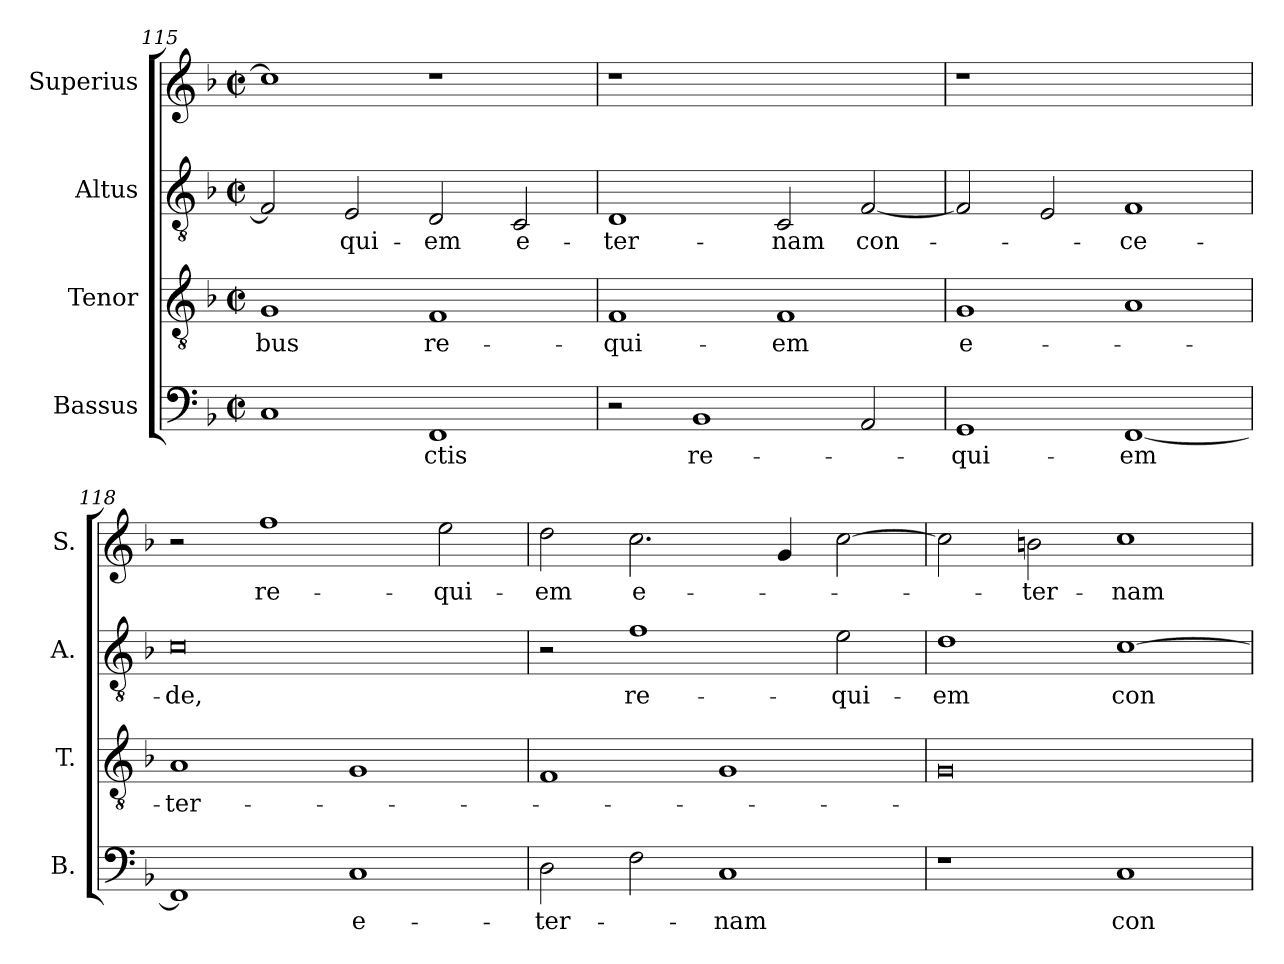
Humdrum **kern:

**kern	**text	**kern	**text	**kern	**text	**kern	**text
*part4	*part4	*part3	*part3	*part2	*part2	*part1	*part1
*staff4	*staff4	*staff3	*staff3	*staff2	*staff2	*staff1	*staff1
*I"Bassus	*	*I"Tenor	*	*I"Altus	*	*I"Superius	*
*I'B.	*	*I'T.	*	*I'A.	*	*I'S.	*
*clefF4	*	*clefGv2	*	*clefGv2	*	*clefG2	*
*	*	*ITrd7c12	*	*ITrd7c12	*	*	*
*k[b-]	*	*k[b-]	*	*k[b-]	*	*k[b-]	*
*F:	*	*F:	*	*F:	*	*F:	*
*M2/2	*	*M2/2	*	*M2/2	*	*M2/2	*
*met(c|)	*	*met(c|)	*	*met(c|)	*	*met(c|)	*
=115	=115	=115	=115	=115	=115	=115	=115
!	!	!	!LO:LY:b:color=#000000	!	!	!	!
1Ci	.	1GGi	-bus	2FFi/]	.	1cci]	.
!	!	!	!	!	!LO:LY:b:color=#000000	!	!
.	.	.	.	2EEi/	-qui-	.	.
!	!LO:LY:b:color=#000000	!	!	!	!	!	!
!	!	!	!LO:LY:b:color=#000000	!	!	!	!
!	!	!	!	!	!LO:LY:b:color=#000000	!	!
1FFi	-ctis	1FFi	re-	2DDi/	-em	1r	.
!	!	!	!	!	!LO:LY:b:color=#000000	!	!
.	.	.	.	2CCi/	e-	.	.
=116	=116	=116	=116	=116	=116	=116	=116
!	!	!	!LO:LY:b:color=#000000	!	!	!	!
!	!	!	!	!	!LO:LY:b:color=#000000	!LO:N:vis=1	!
2r	.	1FFi	-qui-	1DDi	-ter-	1r	.
!	!LO:LY:b:color=#000000	!	!	!	!	!	!
1BB-i	re-	.	.	.	.	.	.
!	!	!	!LO:LY:b:color=#000000	!	!	!	!
!	!	!	!	!	!LO:LY:b:color=#000000	!	!
.	.	1FFi	-em	2CCi/	-nam	1ryy	.
!	!	!	!	!	!LO:LY:b:color=#000000	!	!
2AAi/	.	.	.	[<2FFi/	con-	.	.
=117	=117	=117	=117	=117	=117	=117	=117
!	!LO:LY:b:color=#000000	!	!	!	!	!	!
!	!	!	!LO:LY:b:color=#000000	!	!	!LO:N:vis=1	!
1GGi	-qui-	1GGi	e-	2FFi/]	.	1r	.
.	.	.	.	2EEi/	.	.	.
!	!LO:LY:b:color=#000000	!	!	!	!	!	!
!	!	!	!	!	!LO:LY:b:color=#000000	!	!
[<1FFi	-em	1AAi	.	1FFi	-ce-	1ryy	.
=118	=118	=118	=118	=118	=118	=118	=118
!	!	!	!LO:LY:b:color=#000000	!	!	!	!
!	!	!	!	!	!LO:LY:b:color=#000000	!	!
1FFi]	.	1AAi	-ter-	0Ci	-de,	2r	.
!	!	!	!	!	!	!	!LO:LY:b:color=#000000
.	.	.	.	.	.	1ffi	re-
!	!LO:LY:b:color=#000000	!	!	!	!	!	!
1Ci	e-	1GGi	.	.	.	.	.
!	!	!	!	!	!	!	!LO:LY:b:color=#000000
.	.	.	.	.	.	2eei\	-qui-
!!LO:PB:g=z
=119	=119	=119	=119	=119	=119	=119	=119
!	!LO:LY:b:color=#000000	!	!	!	!	!	!
!	!	!	!	!	!	!	!LO:LY:b:color=#000000
2Di\	-ter-	1FFi	.	2r	.	2ddi\	-em
!	!	!	!	!	!LO:LY:b:color=#000000	!	!
!	!	!	!	!	!	!	!LO:LY:b:color=#000000
2Fi\	.	.	.	1Fi	re-	2.cci\	e-
!	!LO:LY:b:color=#000000	!	!	!	!	!	!
1Ci	-nam	1GGi	.	.	.	.	.
.	.	.	.	.	.	4gi/	.
!	!	!	!	!	!LO:LY:b:color=#000000	!	!
.	.	.	.	2Ei\	-qui-	[>2cci\	.
=120	=120	=120	=120	=120	=120	=120	=120
!	!	!	!	!	!LO:LY:b:color=#000000	!	!
1r	.	0GGi	.	1Di	-em	2cci\]	.
!	!	!	!	!	!	!	!LO:LY:b:color=#000000
.	.	.	.	.	.	2bni\	-ter-
!	!LO:LY:b:color=#000000	!	!	!	!	!	!
!	!	!	!	!	!LO:LY:b:color=#000000	!	!
!	!	!	!	!	!	!	!LO:LY:b:color=#000000
1Ci	con-	.	.	[>1Ci	con-	1cci	-nam
=	=	=	=	=	=	=	=
*-	*-	*-	*-	*-	*-	*-	*-
